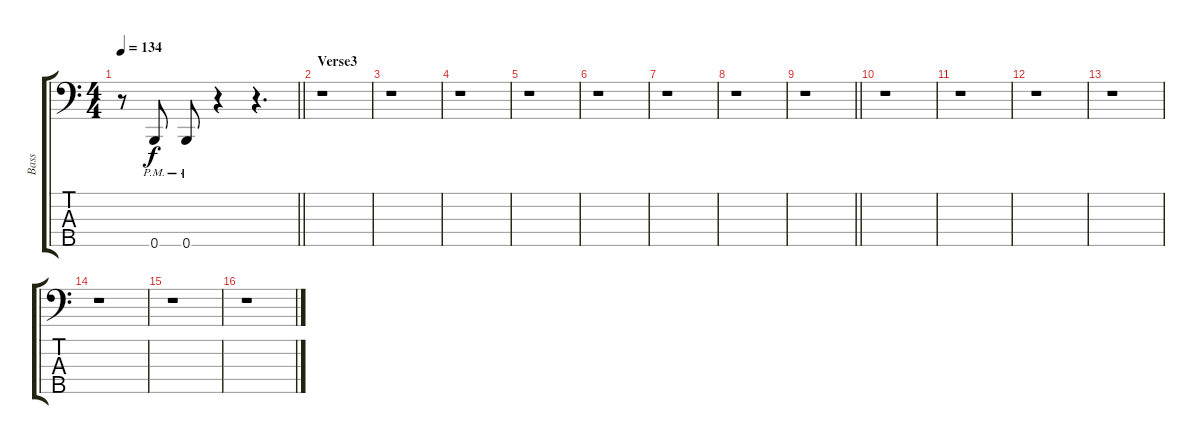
\track ("Bass" "Bass") {instrument electricbasspick}
\staff {score tabs}
\tuning (Gb2 E2 B1 Gb1 B0) {hide}
\ts (4 4)
\tempo 134
\clef f4
\barLineRight lightlight
\ks c
r.8{dy f} 0.5{pm}.8 0.5{pm}.8 r.4 r.4{d} |
\section ("" "Verse3")
r.1 |
r.1 |
r.1 |
r.1 |
r.1 |
r.1 |
r.1 |
\barLineRight lightlight
r.1 |
\section ("" "")
r.1 |
r.1 |
r.1 |
r.1 |
r.1 |
r.1 |
r.1
